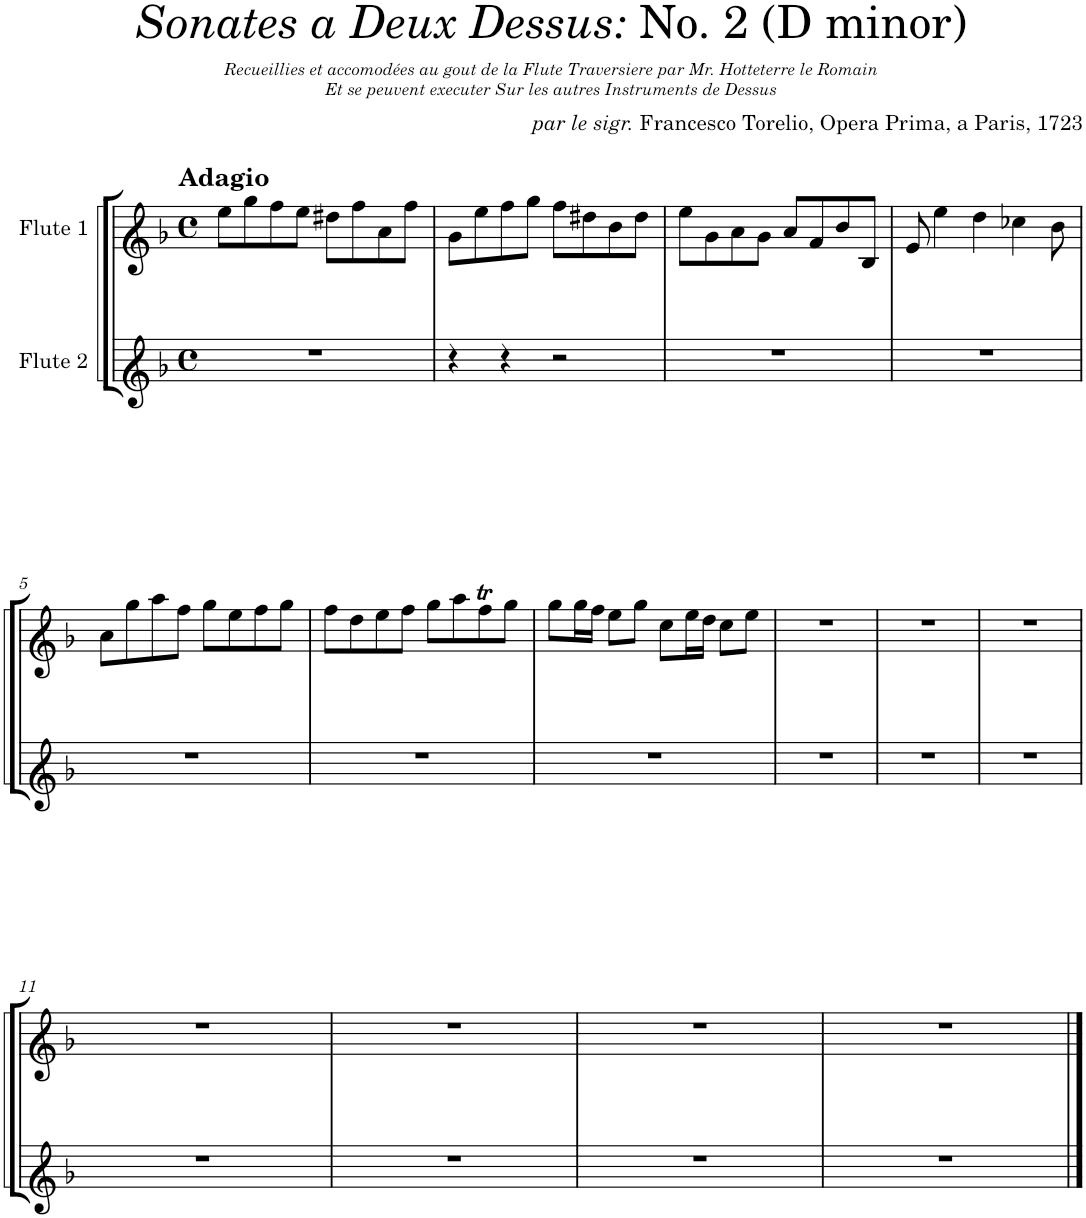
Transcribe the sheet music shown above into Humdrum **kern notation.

**kern	**kern
*part2	*part1
*staff2	*staff1
*I"Flute 2	*I"Flute 1
*I'Fl	*I'Fl
*clefG1	*clefG1
*k[b-]	*k[b-]
*M4/4	*M4/4
*met(c)	*met(c)
=1	=1
!	!LO:TX:a:B:t=Adagio
1r	8gg\L
.	8bb-\
.	8aa\
.	8gg\J
.	8ff#X\L
.	8aa\
.	8cc\
.	8aa\J
=2	=2
4r	8b-\L
.	8gg\
4r	8aa\
.	8bb-\J
2r	8aa\L
.	8ff#X\
.	8dd\
.	8ff#\J
=3	=3
1r	8gg\L
.	8b-\
.	8cc\
.	8b-\J
.	8cc/L
.	8a/
.	8dd/
.	8d/J
=4	=4
1r	8g/
.	4gg\
.	4ff\
.	4ee-X\
.	8dd\
!!LO:LB:g=z
=5	=5
1r	8cc\L
.	8bb-\
.	8ccc\
.	8aa\J
.	8bb-\L
.	8gg\
.	8aa\
.	8bb-\J
=6	=6
1r	8aa\L
.	8ff\
.	8gg\
.	8aa\J
.	8bb-\L
.	8ccc\
.	8aat\
.	8bb-\J
=7	=7
1r	8bb-\L
.	16bb-\L
.	16aa\JJ
.	8gg\L
.	8bb-\J
.	8ee\L
.	16gg\L
.	16ff\JJ
.	8ee\L
.	8gg\J
=8	=8
1r	1r
=9	=9
1r	1r
=10	=10
1r	1r
!!LO:LB:g=z
=11	=11
1r	1r
=12	=12
1r	1r
=13	=13
1r	1r
=14	=14
1r	1r
==	==
*-	*-
